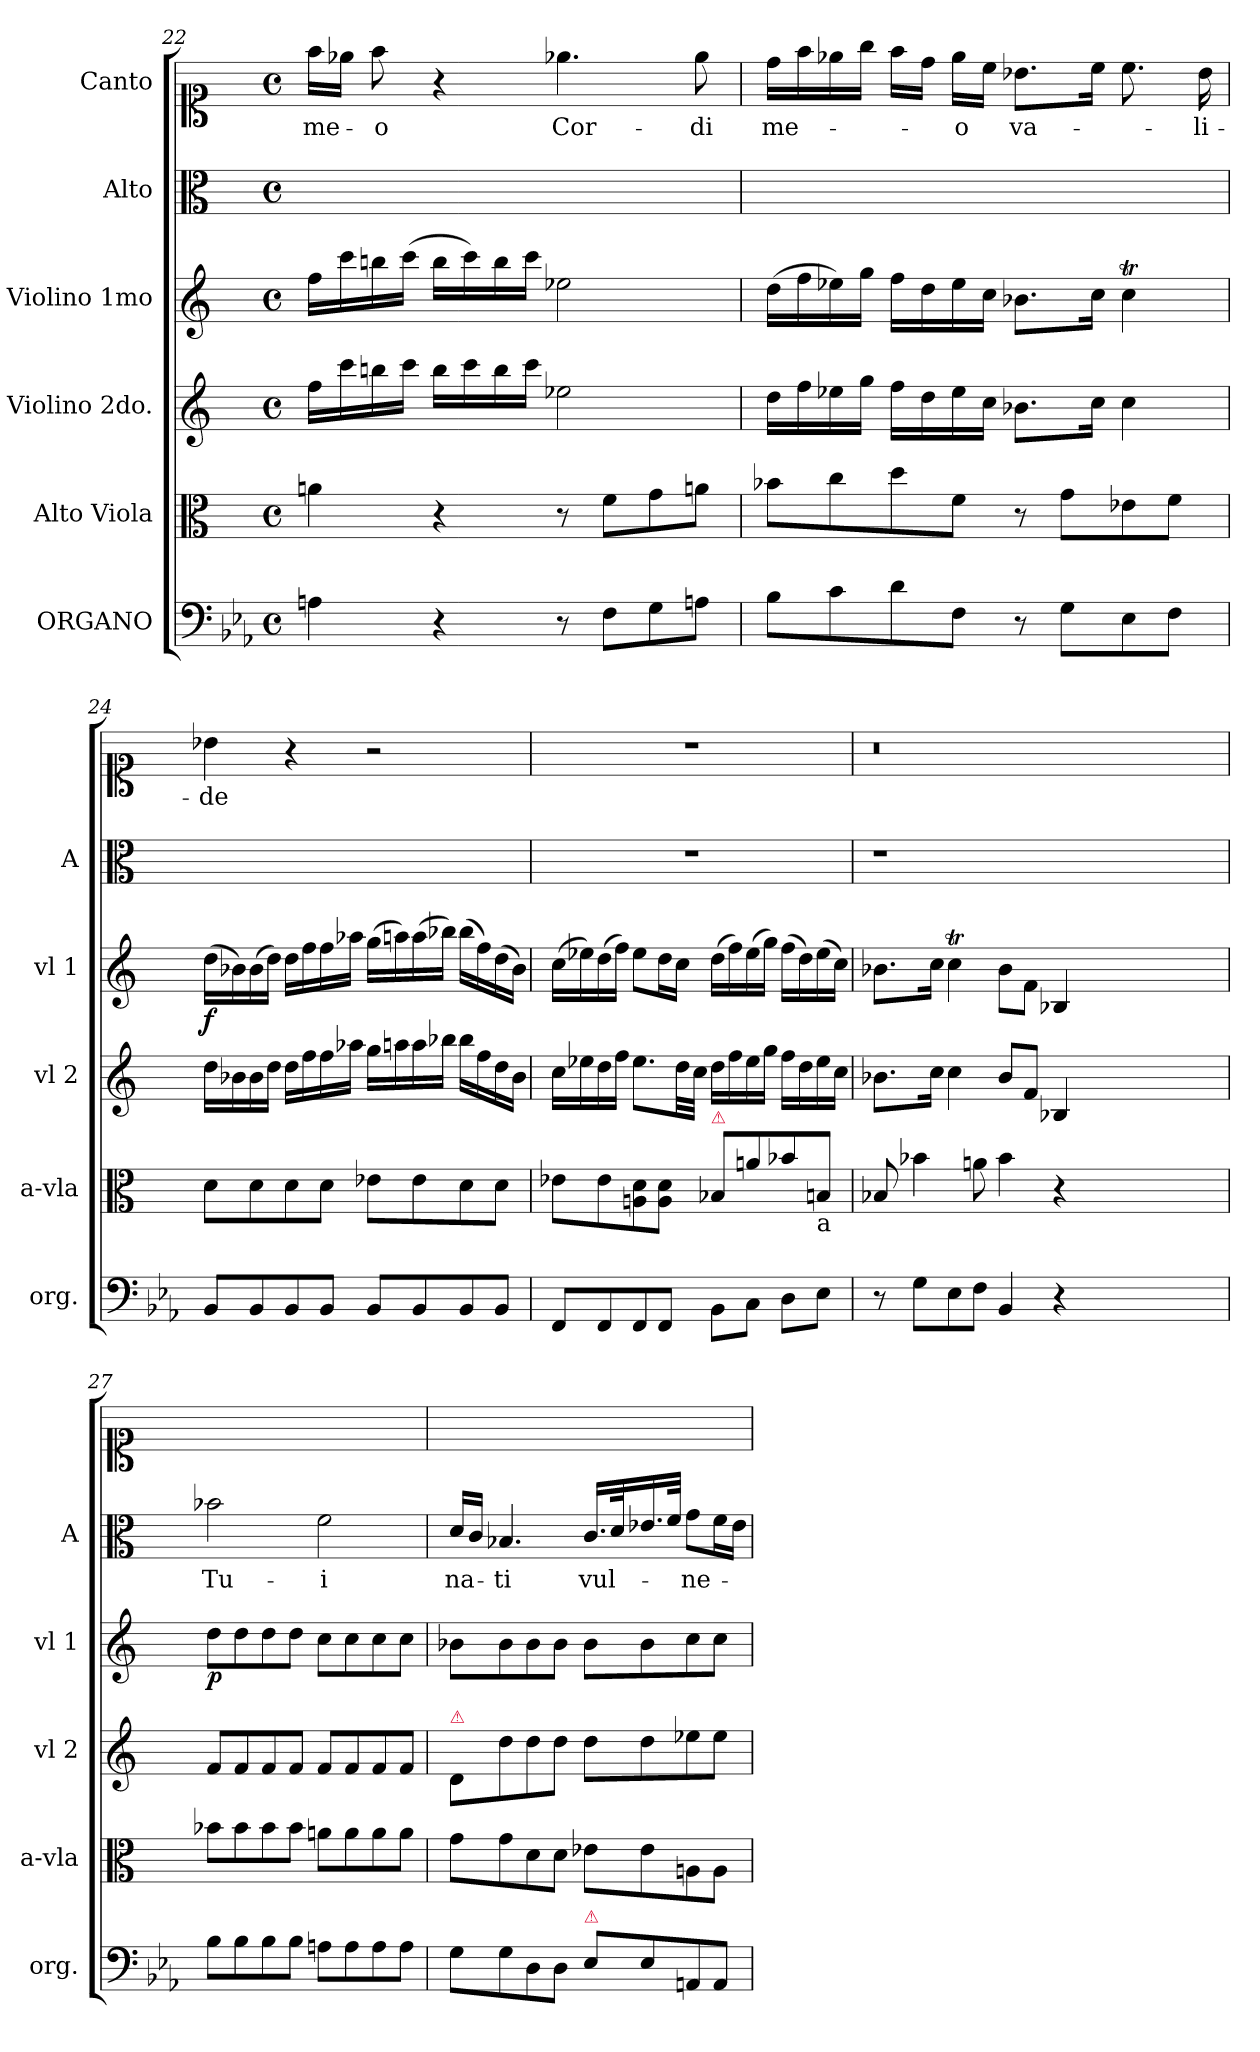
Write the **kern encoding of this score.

**kern	**kern	**kern	**kern	**dynam	**kern	**text	**kern	**text
*part6	*part5	*part4	*part3	*part3	*part2	*part2	*part1	*part1
*staff6	*staff5	*staff4	*staff3	*staff3	*staff2	*staff2	*staff1	*staff1
*I"ORGANO	*I"Alto Viola	*I"Violino 2do.	*I"Violino 1mo	*	*I"Alto	*	*I"Canto	*
*I'org.	*I'a-vla	*I'vl 2	*I'vl 1	*	*I'A	*	*	*
*clefF4	*clefC3	*clefG2	*clefG2	*	*clefC3	*	*clefC1	*
*k[b-e-a-]	*	*	*	*	*	*	*	*
*M4/4	*M4/4	*M4/4	*M4/4	*	*M4/4	*	*M4/4	*
*met(c)	*met(c)	*met(c)	*met(c)	*	*met(c)	*	*met(c)	*
=22	=22	=22	=22	=22	=22	=22	=22	=22
4An\	4an\	16ff\LL	16ff\LL	.	1ryy	.	16ff\LL	me-
.	.	16ccc\	16ccc\	.	.	.	16ee-\JJ	.
.	.	16bbn\	16bbn\	.	.	.	8ff\	-o
.	.	16ccc\JJ	(16ccc\JJ	.	.	.	.	.
4r	4r	16bb\LL	16bb\LL	.	.	.	4r	.
.	.	16ccc\	16ccc\)	.	.	.	.	.
.	.	16bb\	16bb\	.	.	.	.	.
.	.	16ccc\JJ	16ccc\JJ	.	.	.	.	.
8r	8r	2ee-X\	2ee-X\	.	.	.	4.ee-X\	Cor-
8F\L	8f\L	.	.	.	.	.	.	.
8G\	8g\	.	.	.	.	.	.	.
8An\J	8an\J	.	.	.	.	.	8ee-\	-di
=23	=23	=23	=23	=23	=23	=23	=23	=23
8B-\L	8b-\L	16dd\LL	(16dd\LL	.	1ryy	.	16dd\LL	me-
.	.	16ff\	16ff\	.	.	.	16ff\	.
8c\	8cc\	16ee-\	16ee-\)	.	.	.	16ee-\	.
.	.	16gg\JJ	16gg\JJ	.	.	.	16gg\JJ	.
8d\	8dd\	16ff\LL	16ff\LL	.	.	.	16ff\LL	.
.	.	16dd\	16dd\	.	.	.	16dd\JJ	.
8F\J	8f\J	16ee-\	16ee-\	.	.	.	16ee-\LL	-o
.	.	16cc\JJ	16cc\JJ	.	.	.	16cc\JJ	.
8r	8r	8.b-\L	8.b-\L	.	.	.	8.b-\L	va-
8G\L	8g\L	.	.	.	.	.	.	.
.	.	16cc\Jk	16cc\Jk	.	.	.	16cc\Jk	.
8E-\	8e-\	4cc\	4ccT\	.	.	.	8.cc\	.
8F\J	8f\J	.	.	.	.	.	.	.
.	.	.	.	.	.	.	16b-\	-li-
=24	=24	=24	=24	=24	=24	=24	=24	=24
!	!	!	!	!LO:DY:b	!	!	!	!
8BB-/L	8d\L	16dd\LL	(16dd\LL	f	1ryy	.	4b-\	-de
.	.	16b-\	16b-\)	.	.	.	.	.
8BB-/	8d\	16b-\	(16b-\	.	.	.	.	.
.	.	16dd\JJ	16dd\JJ)	.	.	.	.	.
8BB-/	8d\	16dd\LL	16dd\LL	.	.	.	4r	.
.	.	16ff\	16ff\	.	.	.	.	.
8BB-/J	8d\J	16ff\	16ff\	.	.	.	.	.
.	.	16aa-\JJ	16aa-X\JJ	.	.	.	.	.
8BB-/L	8e-\L	16gg\LL	(16gg\LL	.	.	.	2r	.
.	.	16aan\	16aan\)	.	.	.	.	.
8BB-/	8e-\	16aa\	(16aa\	.	.	.	.	.
.	.	16bb-\JJ	16bb-\JJ)	.	.	.	.	.
8BB-/	8d\	16bb-\LL	(16bb-\LL	.	.	.	.	.
.	.	16ff\	16ff\)	.	.	.	.	.
8BB-/J	8d\J	16dd\	(16dd\	.	.	.	.	.
.	.	16b-\JJ	16b-\JJ)	.	.	.	.	.
=25	=25	=25	=25	=25	=25	=25	=25	=25
8FF/L	8e-\L	16cc\LL	(16cc\LL	.	1r	.	1r	.
.	.	16ee-\	16ee-\)	.	.	.	.	.
8FF/	8e-\	16dd\	(16dd\	.	.	.	.	.
.	.	16ff\JJ	16ff\JJ)	.	.	.	.	.
8FF/	8An\ 8d\	8.ee-\L	8ee-\L	.	.	.	.	.
8FF/J	8A\ 8d\J	.	16dd\L	.	.	.	.	.
.	.	32dd\LL	16cc\JJ	.	.	.	.	.
.	.	32cc\JJJ	.	.	.	.	.	.
!	!LO:TX:a:color=crimson:t=⚠	!	!	!	!	!	!	!
8BB-\L	8B-/L	16dd\LL	(16dd\LL	.	.	.	.	.
.	.	16ff\	16ff\)	.	.	.	.	.
8C\J	8an\	16ee-\	(16ee-\	.	.	.	.	.
.	.	16gg\JJ	16gg\JJ)	.	.	.	.	.
8D\L	8b-\	16ff\LL	(16ff\LL	.	.	.	.	.
.	.	16dd\	16dd\)	.	.	.	.	.
!	!LO:TX:b:t=a	!	!	!	!	!	!	!
8E-\J	8Bn/J	16ee-\	(16ee-\	.	.	.	.	.
.	.	16cc\JJ	16cc\JJ)	.	.	.	.	.
=26	=26	=26	=26	=26	=26	=26	=26	=26
8r	8B-/	8.b-\L	8.b-\L	.	1r	.	0.r	.
8G\L	4b-\	.	.	.	.	.	.	.
.	.	16cc\Jk	16cc\Jk	.	.	.	.	.
8E-\	.	4cc\	4ccT\	.	.	.	.	.
8F\J	8an\	.	.	.	.	.	.	.
4BB-/	4b-\	8b-/L	8b-\L	.	.	.	.	.
.	.	8f/J	8f\J	.	.	.	.	.
4r	4r	4B-/	4B-/	.	.	.	.	.
0ryy	0ryy	0ryy	0ryy	.	0ryy	.	.	.
=27	=27	=27	=27	=27	=27	=27	=27	=27
!	!	!	!	!LO:DY:b	!	!	!	!
8B-\L	8b-\L	8f/L	8dd\L	p	2b-\	Tu-	1ryy	.
8B-\	8b-\	8f/	8dd\	.	.	.	.	.
8B-\	8b-\	8f/	8dd\	.	.	.	.	.
8B-\J	8b-\J	8f/J	8dd\J	.	.	.	.	.
8An\L	8an\L	8f/L	8cc\L	.	2f\	-i	.	.
8A\	8a\	8f/	8cc\	.	.	.	.	.
8A\	8a\	8f/	8cc\	.	.	.	.	.
8A\J	8a\J	8f/J	8cc\J	.	.	.	.	.
=28	=28	=28	=28	=28	=28	=28	=28	=28
!	!	!LO:TX:a:color=crimson:t=⚠	!	!	!	!	!	!
8G\L	8g\L	8d/L	8b-\L	.	16d/LL	na-	1ryy	.
.	.	.	.	.	16c/JJ	.	.	.
8G\	8g\	8dd\	8b-\	.	4.B-/	-ti	.	.
8D\	8d\	8dd\	8b-\	.	.	.	.	.
8D\J	8d\J	8dd\J	8b-\J	.	.	.	.	.
!LO:TX:a:color=crimson:t=⚠	!	!	!	!	!	!	!	!
8E-\L	8e-\L	8dd\L	8b-\L	.	16.c/LL	vul-	.	.
.	.	.	.	.	32d/K	.	.	.
8E-\	8e-\	8dd\	8b-\	.	16.e-/	.	.	.
.	.	.	.	.	32f/JJk	.	.	.
8AAn/	8An\	8ee-\	8cc\	.	8g\L	-ne-	.	.
8AA/J	8A\J	8ee-\J	8cc\J	.	16f\L	.	.	.
.	.	.	.	.	16e-\JJ	.	.	.
=	=	=	=	=	=	=	=	=
*-	*-	*-	*-	*-	*-	*-	*-	*-
